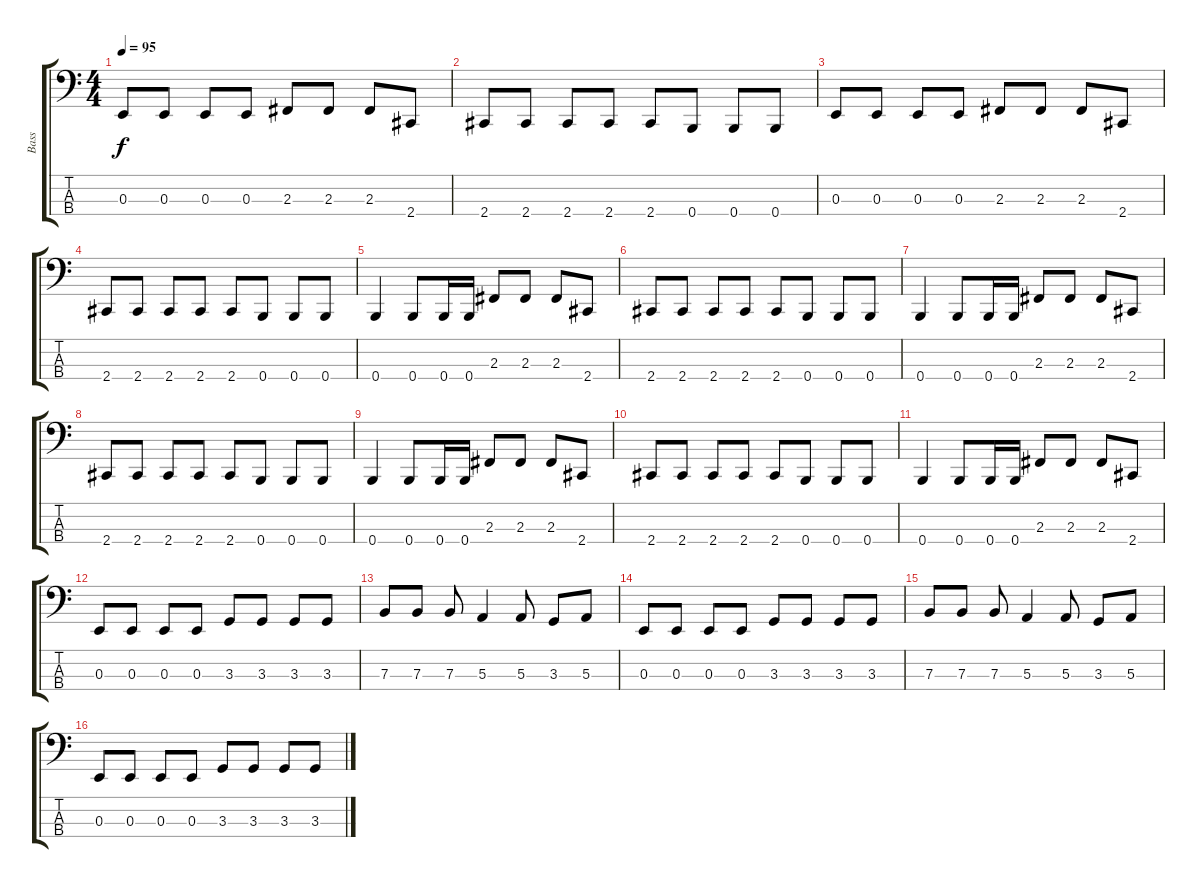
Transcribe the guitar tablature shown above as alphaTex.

\track ("Bass" "Bass") {instrument acousticbass}
\staff {score tabs}
\tuning (D2 A1 E1 B0) {hide}
\ts (4 4)
\tempo 95
\clef f4
\ks c
0.3.8{dy f} 0.3.8 0.3.8 0.3.8 2.3.8 2.3.8 2.3.8 2.4.8 |
2.4.8 2.4.8 2.4.8 2.4.8 2.4.8 0.4.8 0.4.8 0.4.8 |
0.3.8 0.3.8 0.3.8 0.3.8 2.3.8 2.3.8 2.3.8 2.4.8 |
2.4.8 2.4.8 2.4.8 2.4.8 2.4.8 0.4.8 0.4.8 0.4.8 |
0.4.4 0.4.8 0.4.16 0.4.16 2.3.8 2.3.8 2.3.8 2.4.8 |
2.4.8 2.4.8 2.4.8 2.4.8 2.4.8 0.4.8 0.4.8 0.4.8 |
0.4.4 0.4.8 0.4.16 0.4.16 2.3.8 2.3.8 2.3.8 2.4.8 |
2.4.8 2.4.8 2.4.8 2.4.8 2.4.8 0.4.8 0.4.8 0.4.8 |
0.4.4 0.4.8 0.4.16 0.4.16 2.3.8 2.3.8 2.3.8 2.4.8 |
2.4.8 2.4.8 2.4.8 2.4.8 2.4.8 0.4.8 0.4.8 0.4.8 |
0.4.4 0.4.8 0.4.16 0.4.16 2.3.8 2.3.8 2.3.8 2.4.8 |
0.3.8 0.3.8 0.3.8 0.3.8 3.3.8 3.3.8 3.3.8 3.3.8 |
7.3.8 7.3.8 7.3.8 5.3.4 5.3.8 3.3.8 5.3.8 |
0.3.8 0.3.8 0.3.8 0.3.8 3.3.8 3.3.8 3.3.8 3.3.8 |
7.3.8 7.3.8 7.3.8 5.3.4 5.3.8 3.3.8 5.3.8 |
0.3.8 0.3.8 0.3.8 0.3.8 3.3.8 3.3.8 3.3.8 3.3.8
